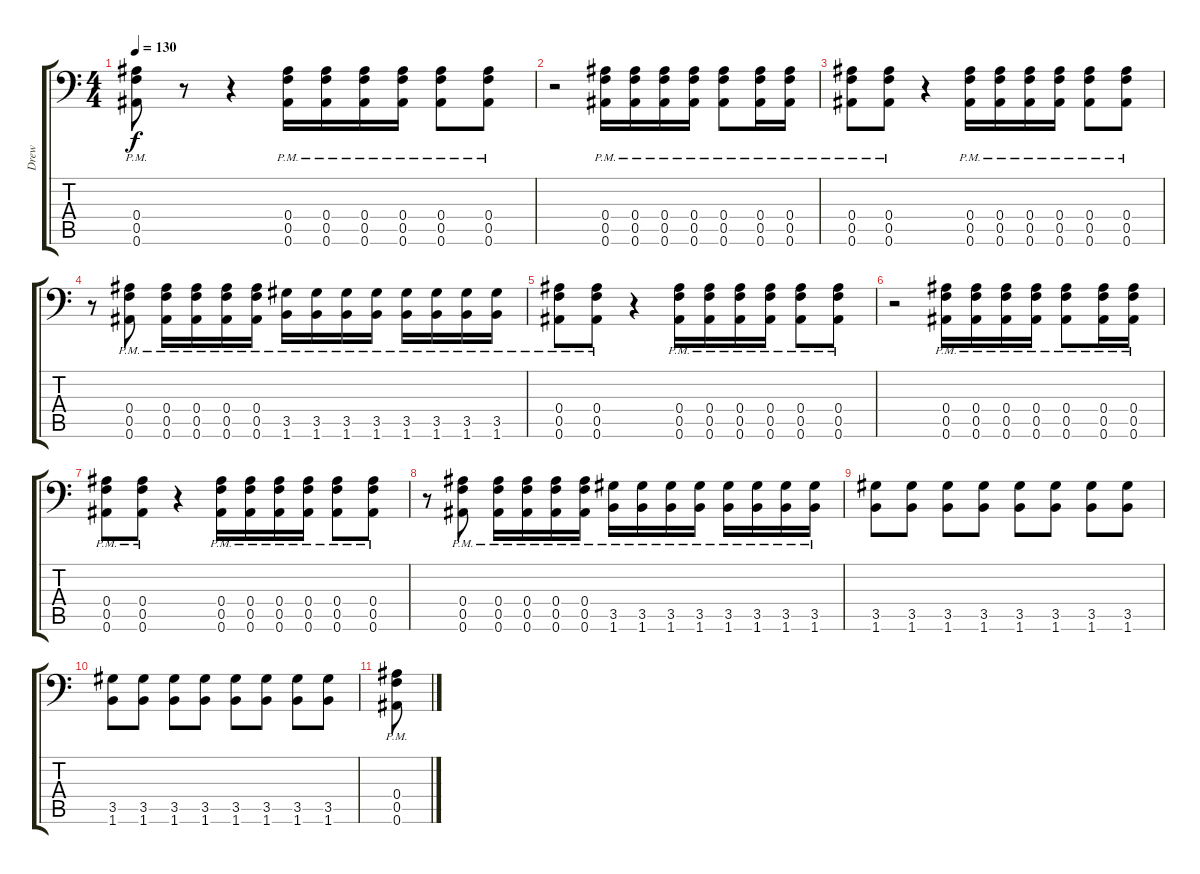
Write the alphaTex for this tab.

\track ("Drew" "Drew") {instrument distortionguitar}
\staff {score tabs}
\tuning (C4 G3 Eb3 Bb2 F2 Bb1) {hide}
\ts (4 4)
\tempo 130
\clef f4
\ks c
(0.4{pm} 0.5{pm} 0.6{pm}).8{dy f} r.8 r.4 (0.4{pm} 0.5{pm} 0.6{pm}).16 (0.4{pm} 0.5{pm} 0.6{pm}).16 (0.4{pm} 0.5{pm} 0.6{pm}).16 (0.4{pm} 0.5{pm} 0.6{pm}).16 (0.4{pm} 0.5{pm} 0.6{pm}).8 (0.4{pm} 0.5{pm} 0.6{pm}).8 |
r.2 (0.4{pm} 0.5{pm} 0.6{pm}).16 (0.4{pm} 0.5{pm} 0.6{pm}).16 (0.4{pm} 0.5{pm} 0.6{pm}).16 (0.4{pm} 0.5{pm} 0.6{pm}).16 (0.4{pm} 0.5{pm} 0.6{pm}).8 (0.4{pm} 0.5{pm} 0.6{pm}).16 (0.4{pm} 0.5{pm} 0.6{pm}).16 |
(0.4{pm} 0.5{pm} 0.6{pm}).8 (0.4{pm} 0.5{pm} 0.6{pm}).8 r.4 (0.4{pm} 0.5{pm} 0.6{pm}).16 (0.4{pm} 0.5{pm} 0.6{pm}).16 (0.4{pm} 0.5{pm} 0.6{pm}).16 (0.4{pm} 0.5{pm} 0.6{pm}).16 (0.4{pm} 0.5{pm} 0.6{pm}).8 (0.4{pm} 0.5{pm} 0.6{pm}).8 |
r.8 (0.4{pm} 0.5{pm} 0.6{pm}).8 (0.4{pm} 0.5{pm} 0.6{pm}).16 (0.4{pm} 0.5{pm} 0.6{pm}).16 (0.4{pm} 0.5{pm} 0.6{pm}).16 (0.4{pm} 0.5{pm} 0.6{pm}).16 (3.5{pm} 1.6{pm}).16 (3.5{pm} 1.6{pm}).16 (3.5{pm} 1.6{pm}).16 (3.5{pm} 1.6{pm}).16 (3.5{pm} 1.6{pm}).16 (3.5{pm} 1.6{pm}).16 (3.5{pm} 1.6{pm}).16 (3.5{pm} 1.6{pm}).16 |
(0.4{pm} 0.5{pm} 0.6{pm}).8 (0.4{pm} 0.5{pm} 0.6{pm}).8 r.4 (0.4{pm} 0.5{pm} 0.6{pm}).16 (0.4{pm} 0.5{pm} 0.6{pm}).16 (0.4{pm} 0.5{pm} 0.6{pm}).16 (0.4{pm} 0.5{pm} 0.6{pm}).16 (0.4{pm} 0.5{pm} 0.6{pm}).8 (0.4{pm} 0.5{pm} 0.6{pm}).8 |
r.2 (0.4{pm} 0.5{pm} 0.6{pm}).16 (0.4{pm} 0.5{pm} 0.6{pm}).16 (0.4{pm} 0.5{pm} 0.6{pm}).16 (0.4{pm} 0.5{pm} 0.6{pm}).16 (0.4{pm} 0.5{pm} 0.6{pm}).8 (0.4{pm} 0.5{pm} 0.6{pm}).16 (0.4{pm} 0.5{pm} 0.6{pm}).16 |
(0.4{pm} 0.5{pm} 0.6{pm}).8 (0.4{pm} 0.5{pm} 0.6{pm}).8 r.4 (0.4{pm} 0.5{pm} 0.6{pm}).16 (0.4{pm} 0.5{pm} 0.6{pm}).16 (0.4{pm} 0.5{pm} 0.6{pm}).16 (0.4{pm} 0.5{pm} 0.6{pm}).16 (0.4{pm} 0.5{pm} 0.6{pm}).8 (0.4{pm} 0.5{pm} 0.6{pm}).8 |
r.8 (0.4{pm} 0.5{pm} 0.6{pm}).8 (0.4{pm} 0.5{pm} 0.6{pm}).16 (0.4{pm} 0.5{pm} 0.6{pm}).16 (0.4{pm} 0.5{pm} 0.6{pm}).16 (0.4{pm} 0.5{pm} 0.6{pm}).16 (3.5{pm} 1.6{pm}).16 (3.5{pm} 1.6{pm}).16 (3.5{pm} 1.6{pm}).16 (3.5{pm} 1.6{pm}).16 (3.5{pm} 1.6{pm}).16 (3.5{pm} 1.6{pm}).16 (3.5{pm} 1.6{pm}).16 (3.5{pm} 1.6{pm}).16 |
(3.5 1.6).8 (3.5 1.6).8 (3.5 1.6).8 (3.5 1.6).8 (3.5 1.6).8 (3.5 1.6).8 (3.5 1.6).8 (3.5 1.6).8 |
(3.5 1.6).8 (3.5 1.6).8 (3.5 1.6).8 (3.5 1.6).8 (3.5 1.6).8 (3.5 1.6).8 (3.5 1.6).8 (3.5 1.6).8 |
(0.4{pm} 0.5 0.6).8
